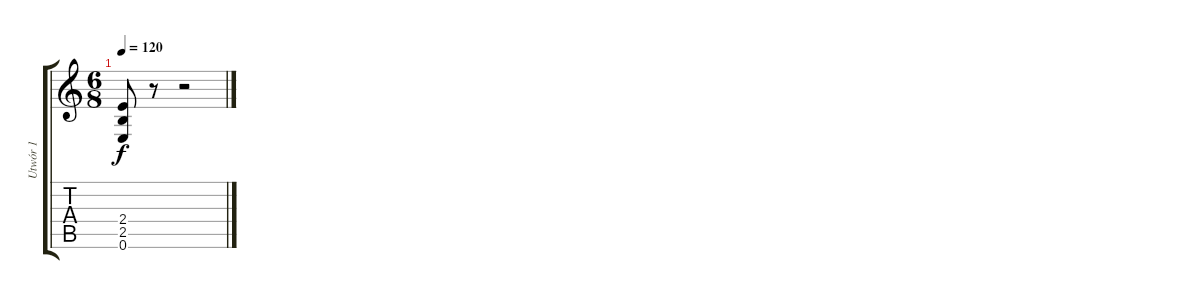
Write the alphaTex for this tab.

\track ("Utwór 1" "Utwór 1") {instrument acousticguitarnylon}
\staff {score tabs}
\tuning (E4 B3 G3 D3 A2 E2) {hide}
\ts (6 8)
\tempo 120
\clef g2
\ks c
(2.4 2.5 0.6).8{dy f} r.8 r.2
